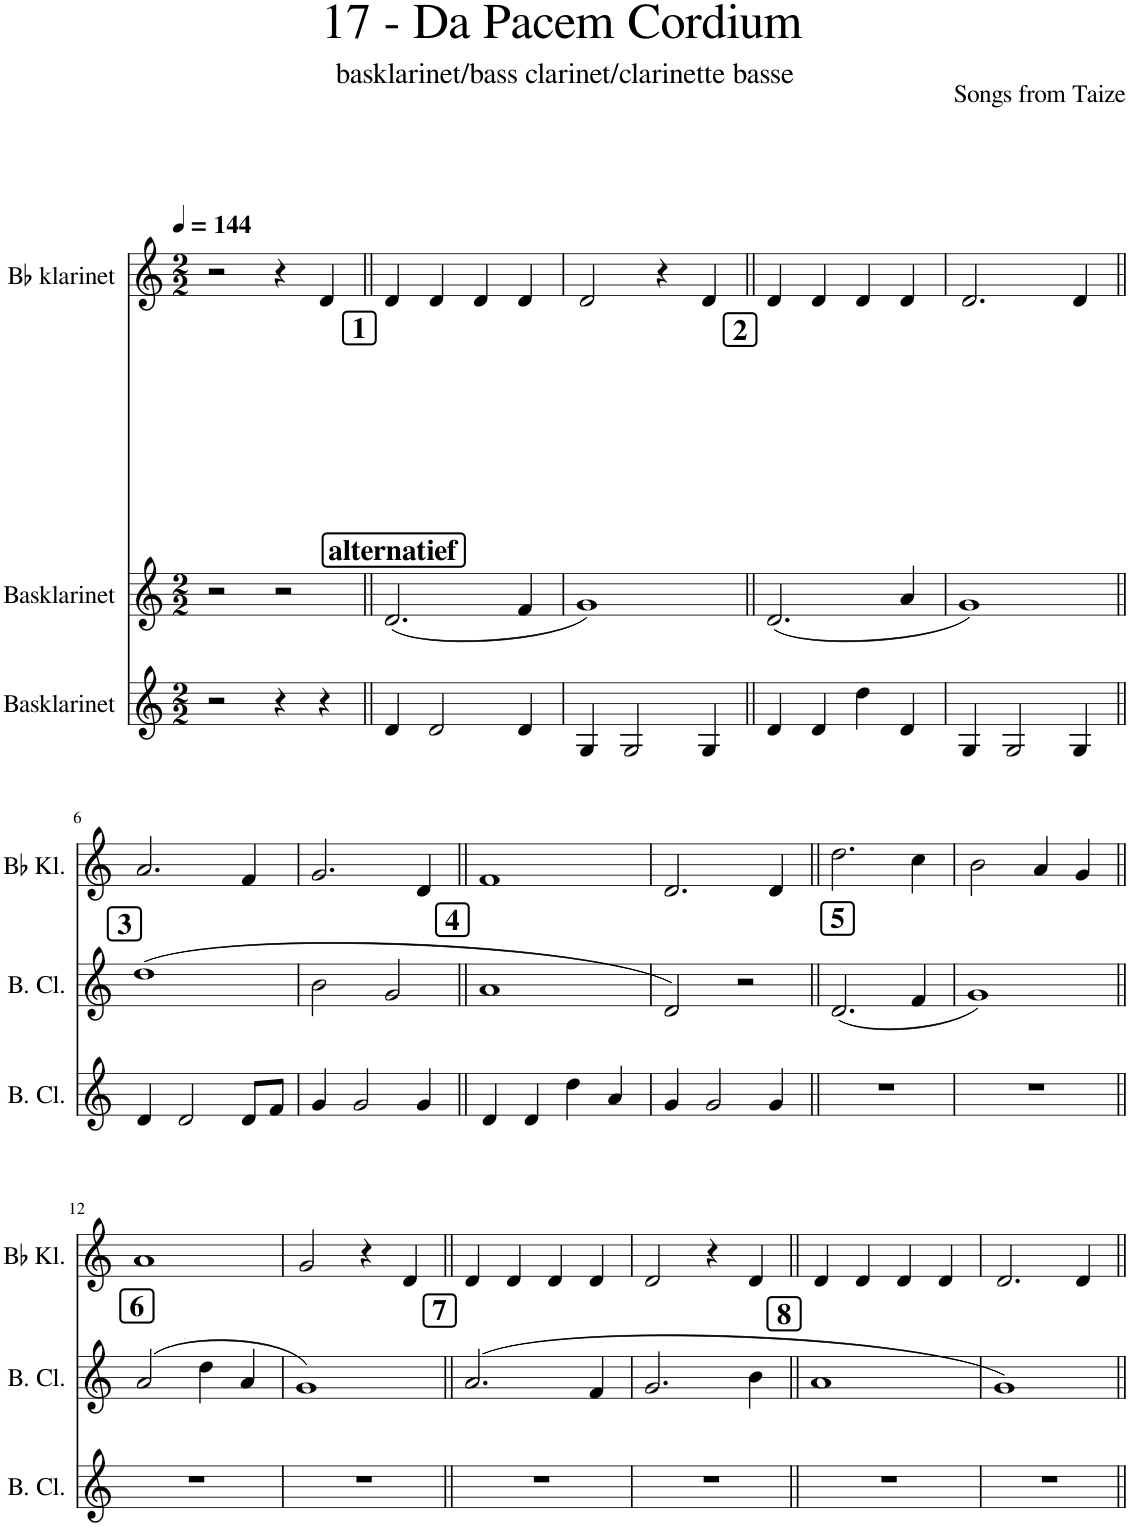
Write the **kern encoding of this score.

**kern	**kern	**kern
*part3	*part2	*part1
*staff3	*staff2	*staff1
*I"Basklarinet	*I"Basklarinet	*I"Bb klarinet
*	*	*I'Bb Kl.
*clefG2	*clefG2	*clefG2
*Trd8c14	*Trd8c14	*Trd1c2
*k[]	*k[]	*k[]
*M2/2	*M2/2	*M2/2
*MM144	*MM144	*MM144
=1	=1	=1
2r	2r	2r
4r	2r	4r
4r	.	4d/
!!LO:REH:place=s1:b:B:cj:fs=14:t=alternatief
!!LO:REH:place=s1:b:B:cj:fs=14:t=1
=2||	=2||	=2||
4d/	(2.d/	4d/
2d/	.	4d/
.	.	4d/
4d/	4f/	4d/
=3	=3	=3
4G/	1g)	2d/
2G/	.	.
.	.	4r
4G/	.	4d/
!!LO:REH:place=s1:b:B:cj:fs=14:t=2
=4||	=4||	=4||
4d/	(2.d/	4d/
4d/	.	4d/
4dd\	.	4d/
4d/	4a/	4d/
=5	=5	=5
4G/	1g)	2.d/
2G/	.	.
4G/	.	4d/
!!LO:LB:g=z
!!LO:REH:place=s1:b:B:cj:fs=14:t=3
=6||	=6||	=6||
4d/	(1dd	2.a/
2d/	.	.
8d/L	.	4f/
8f/J	.	.
=7	=7	=7
4g/	2b\	2.g/
2g/	.	.
.	2g/	.
4g/	.	4d/
!!LO:REH:place=s1:b:B:cj:fs=14:t=4
=8||	=8||	=8||
4d/	1a	1f
4d/	.	.
4dd\	.	.
4a/	.	.
=9	=9	=9
4g/	2d/)	2.d/
2g/	.	.
.	2r	.
4g/	.	4d/
!!LO:REH:place=s1:b:B:cj:fs=14:t=5
=10||	=10||	=10||
1r	(2.d/	2.dd\
.	4f/	4cc\
=11	=11	=11
1r	1g)	2b\
.	.	4a/
.	.	4g/
!!LO:LB:g=z
!!LO:REH:place=s1:b:B:cj:fs=14:t=6
=12||	=12||	=12||
1r	(2a/	1a
.	4dd\	.
.	4a/	.
=13	=13	=13
1r	1g)	2g/
.	.	4r
.	.	4d/
!!LO:REH:place=s1:b:B:cj:fs=14:t=7
=14||	=14||	=14||
1r	(2.a/	4d/
.	.	4d/
.	.	4d/
.	4f/	4d/
=15	=15	=15
1r	2.g/	2d/
.	.	4r
.	4b\	4d/
!!LO:REH:place=s1:b:B:cj:fs=14:t=8
=16||	=16||	=16||
1r	1a	4d/
.	.	4d/
.	.	4d/
.	.	4d/
=17	=17	=17
1r	1g)	2.d/
.	.	4d/
=||	=||	=||
*-	*-	*-
